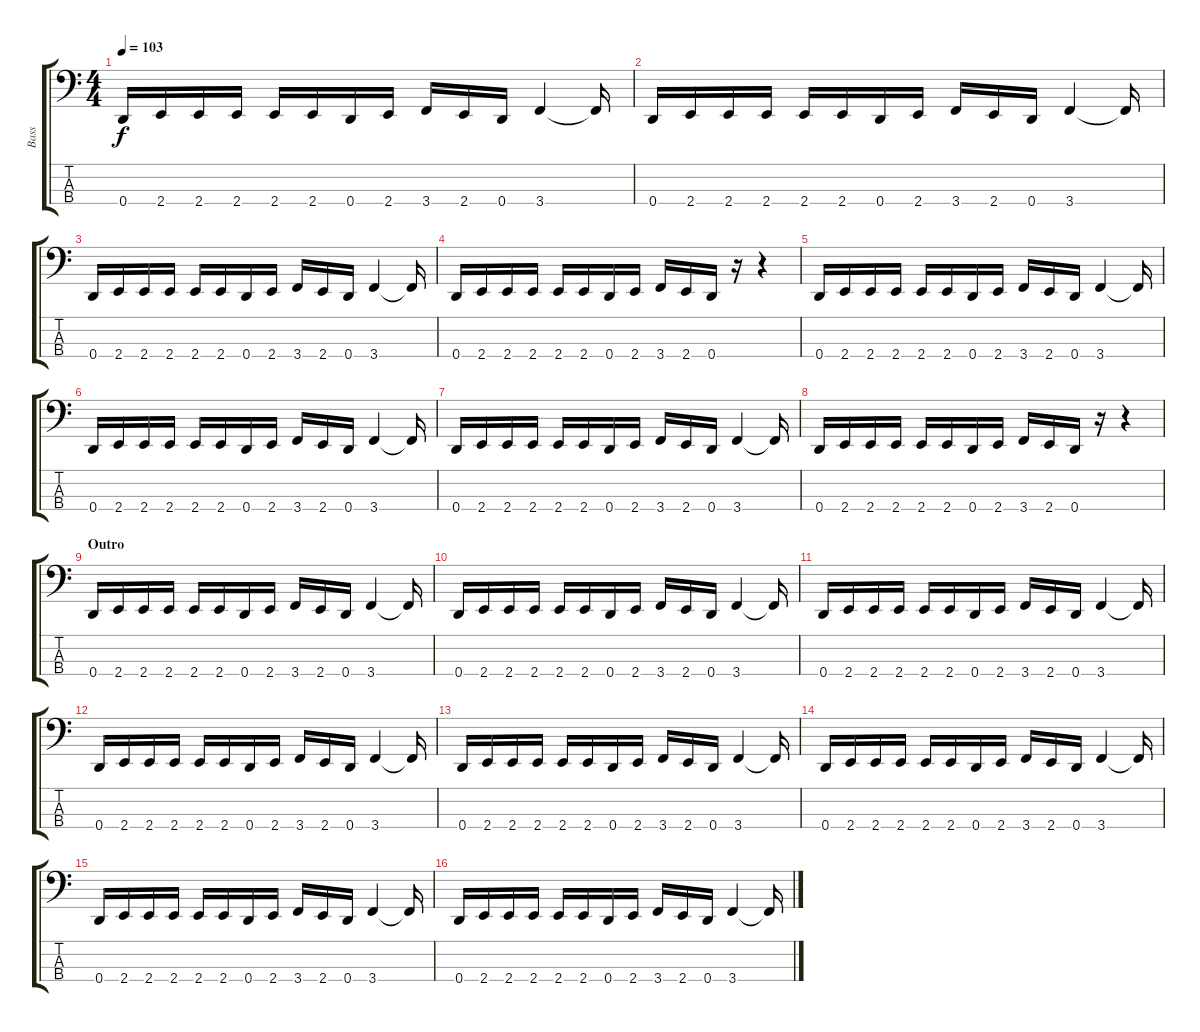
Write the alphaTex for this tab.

\track ("Bass" "Bass") {instrument electricbasspick}
\staff {score tabs}
\tuning (G2 D2 A1 D1) {hide}
\ts (4 4)
\tempo 103
\clef f4
\ks c
0.4.16{dy f} 2.4.16 2.4.16 2.4.16 2.4.16 2.4.16 0.4.16 2.4.16 3.4.16 2.4.16 0.4.16 3.4.4 3.4{t}.16 |
0.4.16 2.4.16 2.4.16 2.4.16 2.4.16 2.4.16 0.4.16 2.4.16 3.4.16 2.4.16 0.4.16 3.4.4 3.4{t}.16 |
0.4.16 2.4.16 2.4.16 2.4.16 2.4.16 2.4.16 0.4.16 2.4.16 3.4.16 2.4.16 0.4.16 3.4.4 3.4{t}.16 |
0.4.16 2.4.16 2.4.16 2.4.16 2.4.16 2.4.16 0.4.16 2.4.16 3.4.16 2.4.16 0.4.16 r.16 r.4 |
0.4.16 2.4.16 2.4.16 2.4.16 2.4.16 2.4.16 0.4.16 2.4.16 3.4.16 2.4.16 0.4.16 3.4.4 3.4{t}.16 |
0.4.16 2.4.16 2.4.16 2.4.16 2.4.16 2.4.16 0.4.16 2.4.16 3.4.16 2.4.16 0.4.16 3.4.4 3.4{t}.16 |
0.4.16 2.4.16 2.4.16 2.4.16 2.4.16 2.4.16 0.4.16 2.4.16 3.4.16 2.4.16 0.4.16 3.4.4 3.4{t}.16 |
0.4.16 2.4.16 2.4.16 2.4.16 2.4.16 2.4.16 0.4.16 2.4.16 3.4.16 2.4.16 0.4.16 r.16 r.4 |
\section ("" "Outro")
0.4.16 2.4.16 2.4.16 2.4.16 2.4.16 2.4.16 0.4.16 2.4.16 3.4.16 2.4.16 0.4.16 3.4.4 3.4{t}.16 |
0.4.16 2.4.16 2.4.16 2.4.16 2.4.16 2.4.16 0.4.16 2.4.16 3.4.16 2.4.16 0.4.16 3.4.4 3.4{t}.16 |
0.4.16 2.4.16 2.4.16 2.4.16 2.4.16 2.4.16 0.4.16 2.4.16 3.4.16 2.4.16 0.4.16 3.4.4 3.4{t}.16 |
0.4.16 2.4.16 2.4.16 2.4.16 2.4.16 2.4.16 0.4.16 2.4.16 3.4.16 2.4.16 0.4.16 3.4.4 3.4{t}.16 |
0.4.16 2.4.16 2.4.16 2.4.16 2.4.16 2.4.16 0.4.16 2.4.16 3.4.16 2.4.16 0.4.16 3.4.4 3.4{t}.16 |
0.4.16 2.4.16 2.4.16 2.4.16 2.4.16 2.4.16 0.4.16 2.4.16 3.4.16 2.4.16 0.4.16 3.4.4 3.4{t}.16 |
0.4.16 2.4.16 2.4.16 2.4.16 2.4.16 2.4.16 0.4.16 2.4.16 3.4.16 2.4.16 0.4.16 3.4.4 3.4{t}.16 |
0.4.16 2.4.16 2.4.16 2.4.16 2.4.16 2.4.16 0.4.16 2.4.16 3.4.16 2.4.16 0.4.16 3.4.4 3.4{t}.16
